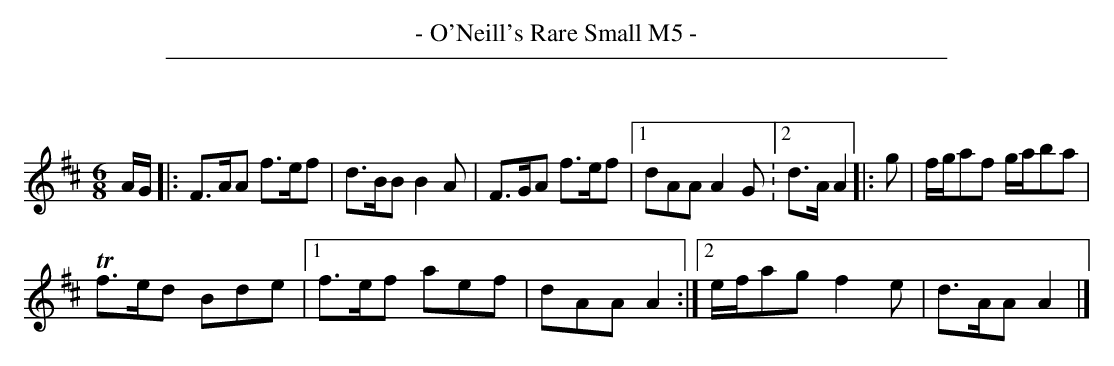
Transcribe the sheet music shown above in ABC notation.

X:1
M: 6/8
L: 1/8
K: D
A/G/ |:\
F>AA f>ef | d>BB B2A | F>GA f>ef |[1 dAA A2G :[2 d>A A2 |: g | f/g/af g/a/ba |
Tf>ed Bde |[1 f>ef aef | dAA A2 :|[2 e/f/ag f2e | d>AA A2 |]
